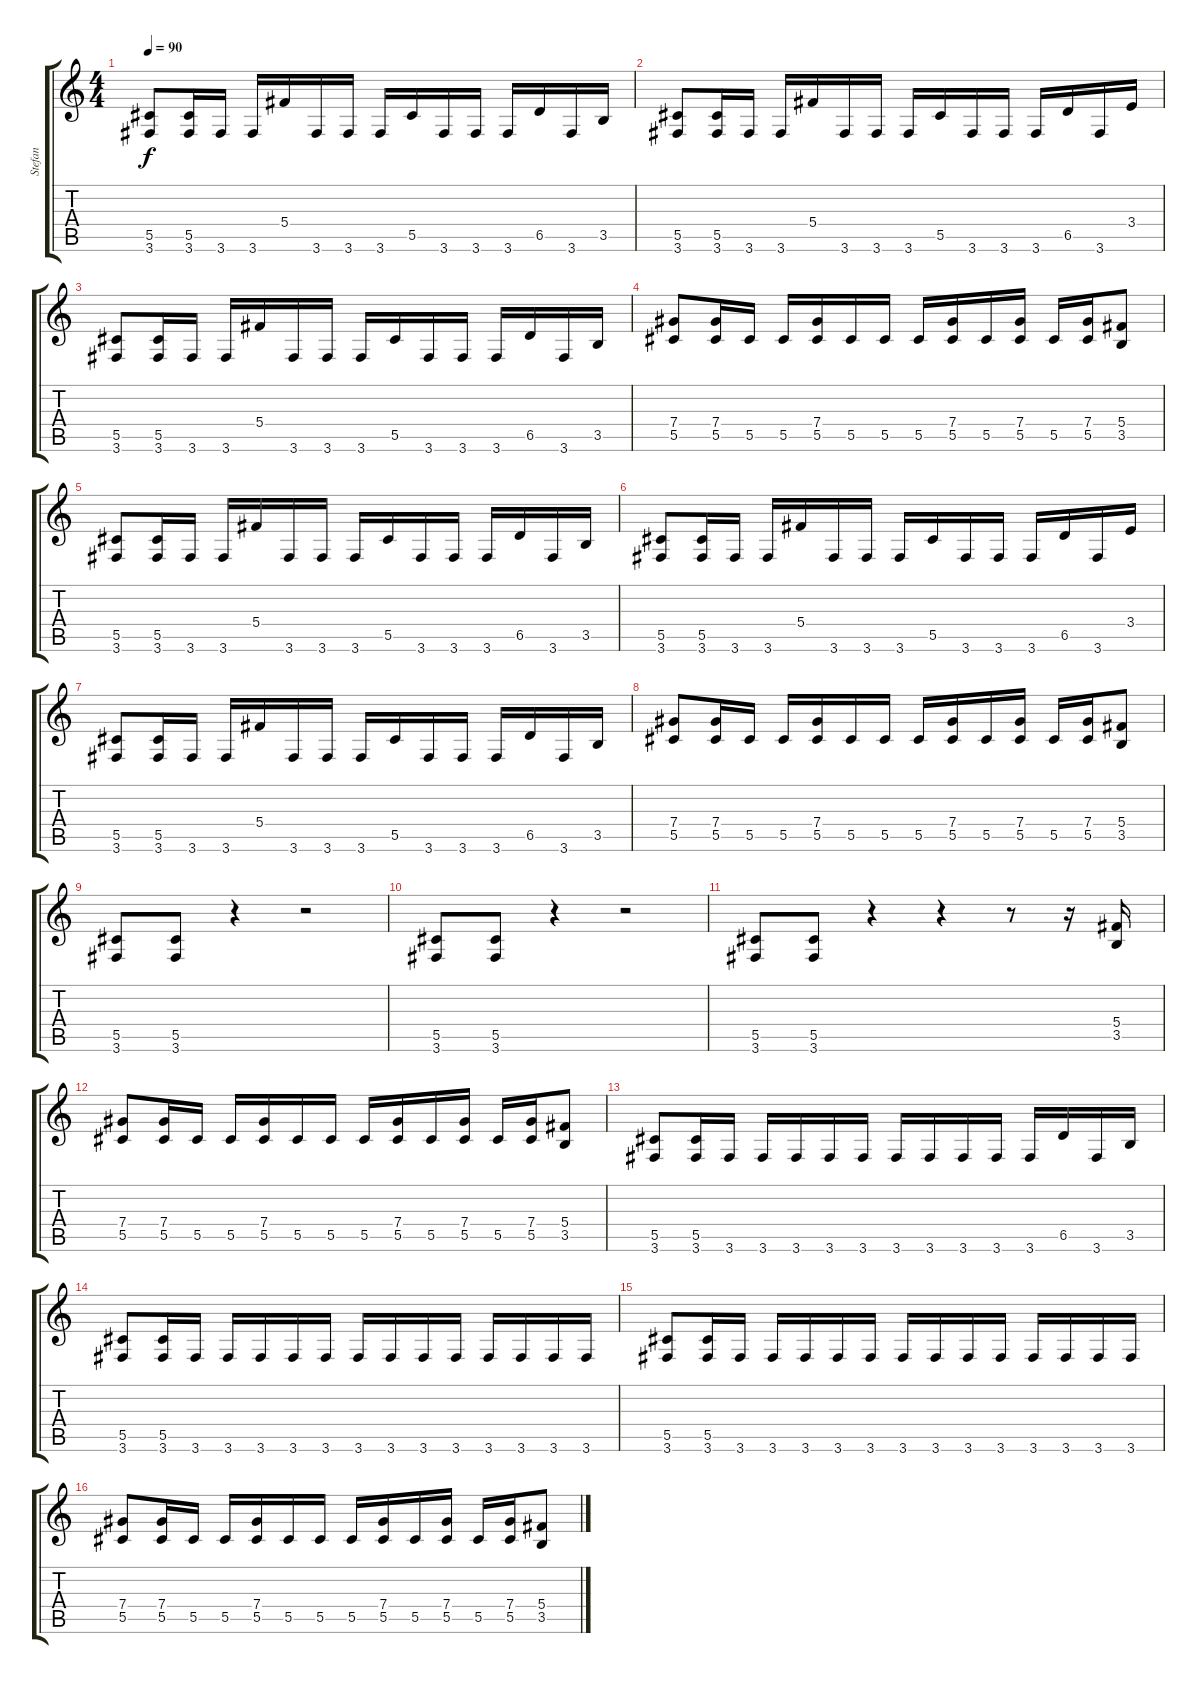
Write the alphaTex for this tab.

\track ("Stefan" "Stefan") {instrument distortionguitar}
\staff {score tabs}
\tuning (Eb4 Bb3 Gb3 Db3 Ab2 Eb2) {hide}
\ts (4 4)
\tempo 90
\clef g2
\ks c
(5.5 3.6).8{dy f instrument distortionguitar} (5.5 3.6).16 3.6.16 3.6.16 5.4.16 3.6.16 3.6.16 3.6.16 5.5.16 3.6.16 3.6.16 3.6.16 6.5.16 3.6.16 3.5.16 |
(5.5 3.6).8 (5.5 3.6).16 3.6.16 3.6.16 5.4.16 3.6.16 3.6.16 3.6.16 5.5.16 3.6.16 3.6.16 3.6.16 6.5.16 3.6.16 3.4.16 |
(5.5 3.6).8 (5.5 3.6).16 3.6.16 3.6.16 5.4.16 3.6.16 3.6.16 3.6.16 5.5.16 3.6.16 3.6.16 3.6.16 6.5.16 3.6.16 3.5.16 |
(7.4 5.5).8 (7.4 5.5).16 5.5.16 5.5.16 (7.4 5.5).16 5.5.16 5.5.16 5.5.16 (7.4 5.5).16 5.5.16 (7.4 5.5).16 5.5.16 (7.4 5.5).16 (5.4 3.5).8 |
(5.5 3.6).8 (5.5 3.6).16 3.6.16 3.6.16 5.4.16 3.6.16 3.6.16 3.6.16 5.5.16 3.6.16 3.6.16 3.6.16 6.5.16 3.6.16 3.5.16 |
(5.5 3.6).8 (5.5 3.6).16 3.6.16 3.6.16 5.4.16 3.6.16 3.6.16 3.6.16 5.5.16 3.6.16 3.6.16 3.6.16 6.5.16 3.6.16 3.4.16 |
(5.5 3.6).8 (5.5 3.6).16 3.6.16 3.6.16 5.4.16 3.6.16 3.6.16 3.6.16 5.5.16 3.6.16 3.6.16 3.6.16 6.5.16 3.6.16 3.5.16 |
(7.4 5.5).8 (7.4 5.5).16 5.5.16 5.5.16 (7.4 5.5).16 5.5.16 5.5.16 5.5.16 (7.4 5.5).16 5.5.16 (7.4 5.5).16 5.5.16 (7.4 5.5).16 (5.4 3.5).8 |
(5.5 3.6).8 (5.5 3.6).8 r.4 r.2 |
(5.5 3.6).8 (5.5 3.6).8 r.4 r.2 |
(5.5 3.6).8 (5.5 3.6).8 r.4 r.4 r.8 r.16 (5.4 3.5).16 |
(7.4 5.5).8 (7.4 5.5).16 5.5.16 5.5.16 (7.4 5.5).16 5.5.16 5.5.16 5.5.16 (7.4 5.5).16 5.5.16 (7.4 5.5).16 5.5.16 (7.4 5.5).16 (5.4 3.5).8 |
(5.5 3.6).8 (5.5 3.6).16 3.6.16 3.6.16 3.6.16 3.6.16 3.6.16 3.6.16 3.6.16 3.6.16 3.6.16 3.6.16 6.5.16 3.6.16 3.5.16 |
(5.5 3.6).8 (5.5 3.6).16 3.6.16 3.6.16 3.6.16 3.6.16 3.6.16 3.6.16 3.6.16 3.6.16 3.6.16 3.6.16 3.6.16 3.6.16 3.6.16 |
(5.5 3.6).8 (5.5 3.6).16 3.6.16 3.6.16 3.6.16 3.6.16 3.6.16 3.6.16 3.6.16 3.6.16 3.6.16 3.6.16 3.6.16 3.6.16 3.6.16 |
(7.4 5.5).8 (7.4 5.5).16 5.5.16 5.5.16 (7.4 5.5).16 5.5.16 5.5.16 5.5.16 (7.4 5.5).16 5.5.16 (7.4 5.5).16 5.5.16 (7.4 5.5).16 (5.4 3.5).8
